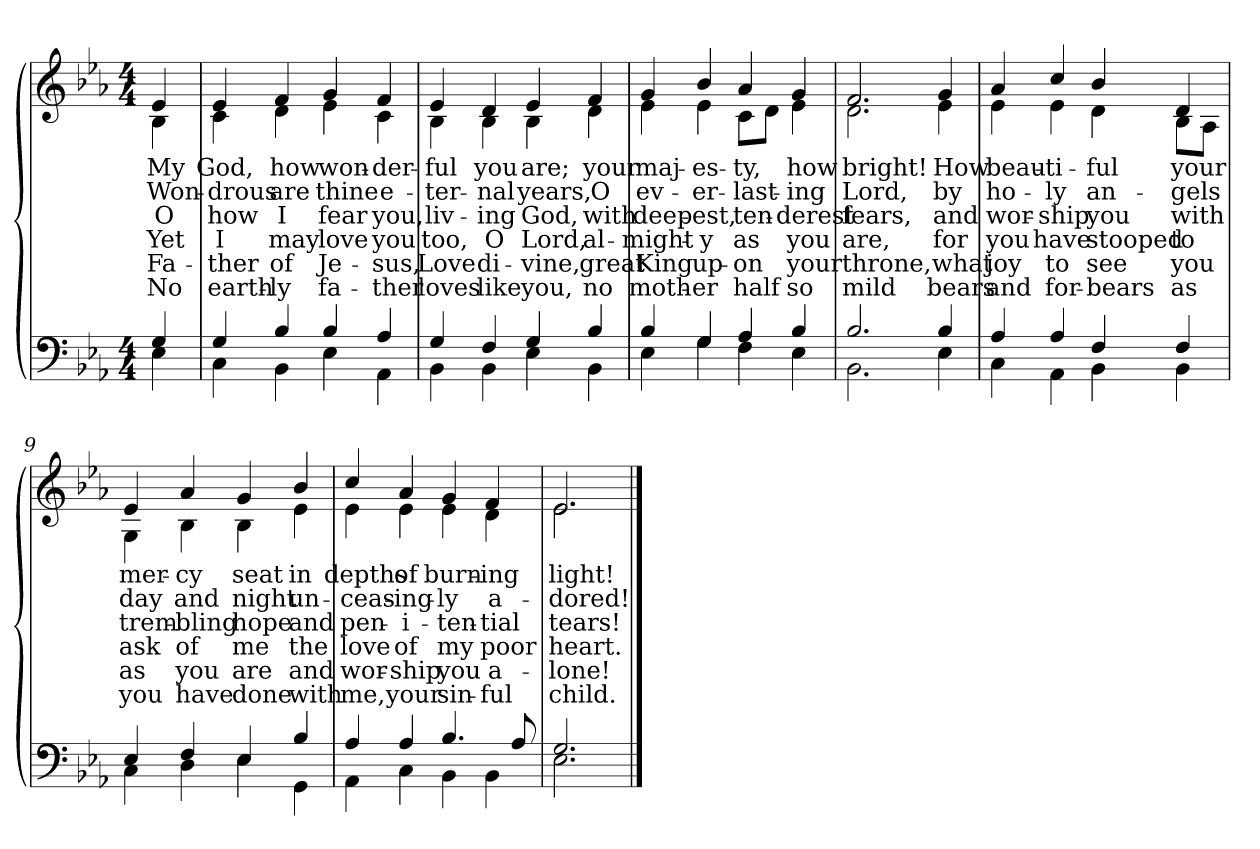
**kern	**kern	**text	**text	**text	**text	**text	**text
*part2	*part1	*part1	*part1	*part1	*part1	*part1	*part1
*staff2	*staff1	*staff1	*staff1	*staff1	*staff1	*staff1	*staff1
*clefF4	*clefG2	*	*	*	*	*	*
*k[b-e-a-]	*k[b-e-a-]	*	*	*	*	*	*
*M4/4	*M4/4	*	*	*	*	*	*
=1	=1	=1	=1	=1	=1	=1	=1
*^	*	*	*	*	*	*	*
!	!	!LO:TX:b:i:t=Verse	!	!	!	!	!	!
!	!	!	!LO:LY:b	!LO:LY:b	!LO:LY:b	!LO:LY:b	!LO:LY:b	!LO:LY:b
*	*	*^	*	*	*	*	*	*
4G/	4E-\	4e-/	4B-\	My	Won-	O	Yet	Fa-	No
=2	=2	=2	=2	=2	=2	=2	=2	=2	=2
!	!	!	!	!LO:LY:b	!LO:LY:b	!LO:LY:b	!LO:LY:b	!LO:LY:b	!LO:LY:b
4G/	4C\	4e-/	4c\	God,	-drous	how	I	-ther	earth-
!	!	!	!	!LO:LY:b	!LO:LY:b	!LO:LY:b	!LO:LY:b	!LO:LY:b	!LO:LY:b
4B-/	4BB-\	4f/	4d\	how	are	I	may	of	-ly
!	!	!	!	!LO:LY:b	!LO:LY:b	!LO:LY:b	!LO:LY:b	!LO:LY:b	!LO:LY:b
4B-/	4E-\	4g/	4e-\	won-	thine	fear	love	Je-	fa-
!	!	!	!	!LO:LY:b	!LO:LY:b	!LO:LY:b	!LO:LY:b	!LO:LY:b	!LO:LY:b
4A-/	4AA-\	4f/	4c\	-der-	e-	you,	you	-sus,	-ther
=3	=3	=3	=3	=3	=3	=3	=3	=3	=3
!	!	!	!	!LO:LY:b	!LO:LY:b	!LO:LY:b	!LO:LY:b	!LO:LY:b	!LO:LY:b
4G/	4BB-\	4e-/	4B-\	-ful	-ter-	liv-	too,	Love	loves
!	!	!	!	!LO:LY:b	!LO:LY:b	!LO:LY:b	!LO:LY:b	!LO:LY:b	!LO:LY:b
4F/	4BB-\	4d/	4B-\	you	-nal	-ing	O	di-	like
!	!	!	!	!LO:LY:b	!LO:LY:b	!LO:LY:b	!LO:LY:b	!LO:LY:b	!LO:LY:b
4G/	4E-\	4e-/	4B-\	are;	years,	God,	Lord,	-vine,	you,
!!LO:LB:g=z	!!
=4-	=4-	=4-	=4-	=4-	=4-	=4-	=4-	=4-	=4-
!	!	!	!	!LO:LY:b	!LO:LY:b	!LO:LY:b	!LO:LY:b	!LO:LY:b	!LO:LY:b
4B-/	4BB-\	4f/	4d\	your	O	with	al-	great	no
=5	=5	=5	=5	=5	=5	=5	=5	=5	=5
!	!	!	!	!LO:LY:b	!LO:LY:b	!LO:LY:b	!LO:LY:b	!LO:LY:b	!LO:LY:b
4B-/	4E-\	4g/	4e-\	maj-	ev-	deep-	-might-	King	moth-
!	!	!	!	!LO:LY:b	!LO:LY:b	!LO:LY:b	!LO:LY:b	!LO:LY:b	!LO:LY:b
4G/	4G\	4b-/	4e-\	-es-	-er-	-est,	-y	up-	-er
!	!	!	!	!LO:LY:b	!LO:LY:b	!LO:LY:b	!LO:LY:b	!LO:LY:b	!LO:LY:b
4A-/	4F\	4a-/	8c\L	-ty,	-last-	ten-	as	-on	half
.	.	.	8d\J	.	.	.	.	.	.
!	!	!	!	!LO:LY:b	!LO:LY:b	!LO:LY:b	!LO:LY:b	!LO:LY:b	!LO:LY:b
4B-/	4E-\	4g/	4e-\	how	-ing	-derest	you	your	so
=6	=6	=6	=6	=6	=6	=6	=6	=6	=6
!	!	!	!	!LO:LY:b	!LO:LY:b	!LO:LY:b	!LO:LY:b	!LO:LY:b	!LO:LY:b
2.B-/	2.BB-\	2.f/	2.d\	bright!	Lord,	fears,	are,	throne,	mild
!!LO:LB:g=z	!!
=7-	=7-	=7-	=7-	=7-	=7-	=7-	=7-	=7-	=7-
!	!	!	!	!LO:LY:b	!LO:LY:b	!LO:LY:b	!LO:LY:b	!LO:LY:b	!LO:LY:b
4B-/	4E-\	4g/	4e-\	How	by	and	for	what	bears
=8	=8	=8	=8	=8	=8	=8	=8	=8	=8
!	!	!	!	!LO:LY:b	!LO:LY:b	!LO:LY:b	!LO:LY:b	!LO:LY:b	!LO:LY:b
4A-/	4C\	4a-/	4e-\	beau-	ho-	wor-	you	joy	and
!	!	!	!	!LO:LY:b	!LO:LY:b	!LO:LY:b	!LO:LY:b	!LO:LY:b	!LO:LY:b
4A-/	4AA-\	4cc/	4e-\	-ti-	-ly	-ship	have	to	for-
!	!	!	!	!LO:LY:b	!LO:LY:b	!LO:LY:b	!LO:LY:b	!LO:LY:b	!LO:LY:b
4F/	4BB-\	4b-/	4d\	-ful	an-	you	stooped	see	-bears
!	!	!	!	!LO:LY:b	!LO:LY:b	!LO:LY:b	!LO:LY:b	!LO:LY:b	!LO:LY:b
4F/	4BB-\	4d/	8B-\L	your	-gels	with	to	you	as
.	.	.	8A-\J	.	.	.	.	.	.
=9	=9	=9	=9	=9	=9	=9	=9	=9	=9
!	!	!	!	!LO:LY:b	!LO:LY:b	!LO:LY:b	!LO:LY:b	!LO:LY:b	!LO:LY:b
4E-/	4C\	4e-/	4G\	mer-	day	trem-	ask	as	you
!	!	!	!	!LO:LY:b	!LO:LY:b	!LO:LY:b	!LO:LY:b	!LO:LY:b	!LO:LY:b
4F/	4D\	4a-/	4B-\	-cy	and	-bling	of	you	have
!	!	!	!	!LO:LY:b	!LO:LY:b	!LO:LY:b	!LO:LY:b	!LO:LY:b	!LO:LY:b
4E-/	4E-\	4g/	4B-\	seat	night	hope	me	are	done
!!LO:LB:g=z	!!
=10-	=10-	=10-	=10-	=10-	=10-	=10-	=10-	=10-	=10-
!	!	!	!	!LO:LY:b	!LO:LY:b	!LO:LY:b	!LO:LY:b	!LO:LY:b	!LO:LY:b
4B-/	4GG\	4b-/	4e-\	in	un-	and	the	and	with
=11	=11	=11	=11	=11	=11	=11	=11	=11	=11
!	!	!	!	!LO:LY:b	!LO:LY:b	!LO:LY:b	!LO:LY:b	!LO:LY:b	!LO:LY:b
4A-/	4AA-\	4cc/	4e-\	depths	-ceas-	pen-	love	wor-	me,
!	!	!	!	!LO:LY:b	!LO:LY:b	!LO:LY:b	!LO:LY:b	!LO:LY:b	!LO:LY:b
4A-/	4C\	4a-/	4e-\	of	-ing-	-i-	of	-ship	your
!	!	!	!	!LO:LY:b	!LO:LY:b	!LO:LY:b	!LO:LY:b	!LO:LY:b	!LO:LY:b
4.B-/	4BB-\	4g/	4e-\	burn-	-ly	-ten-	my	you	sin-
!	!	!	!	!LO:LY:b	!LO:LY:b	!LO:LY:b	!LO:LY:b	!LO:LY:b	!LO:LY:b
.	4BB-\	4f/	4d\	-ing	a-	-tial	poor	a-	-ful
8A-/	.	.	.	.	.	.	.	.	.
=12	=12	=12	=12	=12	=12	=12	=12	=12	=12
!	!	!	!	!LO:LY:b	!LO:LY:b	!LO:LY:b	!LO:LY:b	!LO:LY:b	!LO:LY:b
2.G/	2.E-\	2.e-/	2.e-\	light!	-dored!	tears!	heart.	-lone!	child.
*v	*v	*	*	*	*	*	*	*	*
*	*v	*v	*	*	*	*	*	*
==	==	==	==	==	==	==	==
*-	*-	*-	*-	*-	*-	*-	*-
